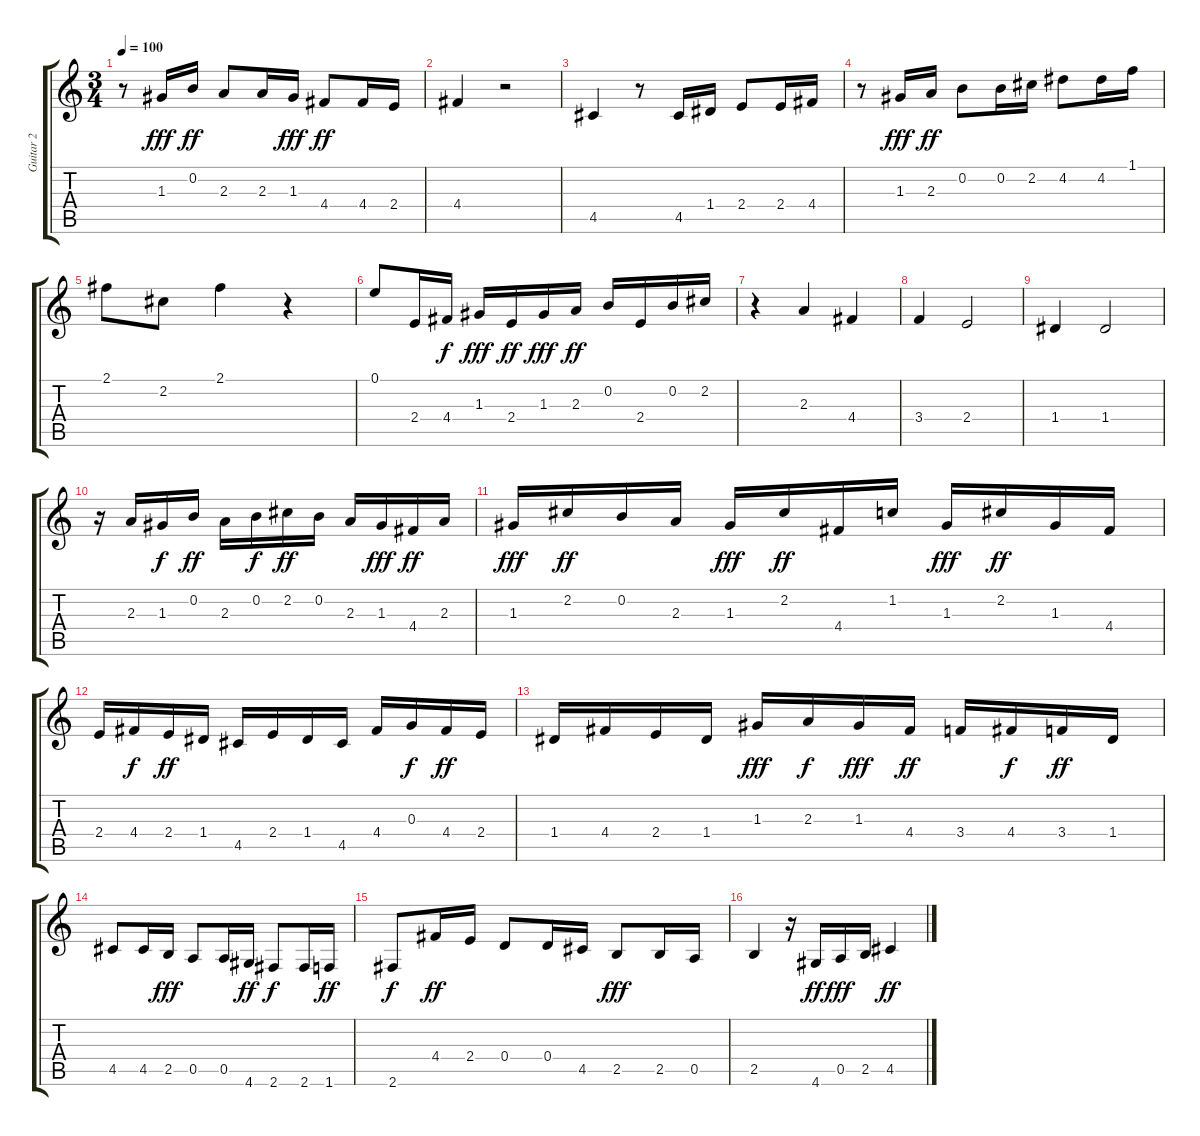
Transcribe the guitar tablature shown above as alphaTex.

\track ("Guitar 2" "Guitar 2") {instrument acousticguitarnylon}
\staff {score tabs}
\tuning (E4 B3 G3 D3 A2 E2) {hide}
\ts (3 4)
\tempo 100
\clef g2
\ks c
r.8{dy f} 1.3.16{dy fff} 0.2.16{dy ff} 2.3.8 2.3.16 1.3.16{dy fff} 4.4.8{dy ff} 4.4.16 2.4.16 |
4.4.4 r.2 |
4.5.4 r.8 4.5.16 1.4.16 2.4.8 2.4.16 4.4.16 |
r.8 1.3.16{dy fff} 2.3.16{dy ff} 0.2.8 0.2.16 2.2.16 4.2.8 4.2.16 1.1.16 |
2.1.8 2.2.8 2.1.4 r.4 |
0.1.8 2.4.16 4.4.16{dy f} 1.3.16{dy fff} 2.4.16{dy ff} 1.3.16{dy fff} 2.3.16{dy ff} 0.2.16 2.4.16 0.2.16 2.2.16 |
r.4 2.3.4 4.4.4 |
3.4.4 2.4.2 |
1.4.4 1.4.2 |
r.16 2.3.16 1.3.16{dy f} 0.2.16{dy ff} 2.3.16 0.2.16{dy f} 2.2.16{dy ff} 0.2.16 2.3.16 1.3.16{dy fff} 4.4.16{dy ff} 2.3.16 |
1.3.16{dy fff} 2.2.16{dy ff} 0.2.16 2.3.16 1.3.16{dy fff} 2.2.16{dy ff} 4.4.16 1.2.16 1.3.16{dy fff} 2.2.16{dy ff} 1.3.16 4.4.16 |
2.4.16 4.4.16{dy f} 2.4.16{dy ff} 1.4.16 4.5.16 2.4.16 1.4.16 4.5.16 4.4.16 0.3.16{dy f} 4.4.16{dy ff} 2.4.16 |
1.4.16 4.4.16 2.4.16 1.4.16 1.3.16{dy fff} 2.3.16{dy f} 1.3.16{dy fff} 4.4.16{dy ff} 3.4.16 4.4.16{dy f} 3.4.16{dy ff} 1.4.16 |
4.5.8 4.5.16 2.5.16{dy fff} 0.5.8 0.5.16 4.6.16{dy ff} 2.6.8{dy f} 2.6.16 1.6.16{dy ff} |
2.6.8{dy f} 4.4.16{dy ff} 2.4.16 0.4.8 0.4.16 4.5.16 2.5.8{dy fff} 2.5.16 0.5.16 |
2.5.4 r.16 4.6.16{dy ff} 0.5.16{dy fff} 2.5.16 4.5.4{dy ff}
